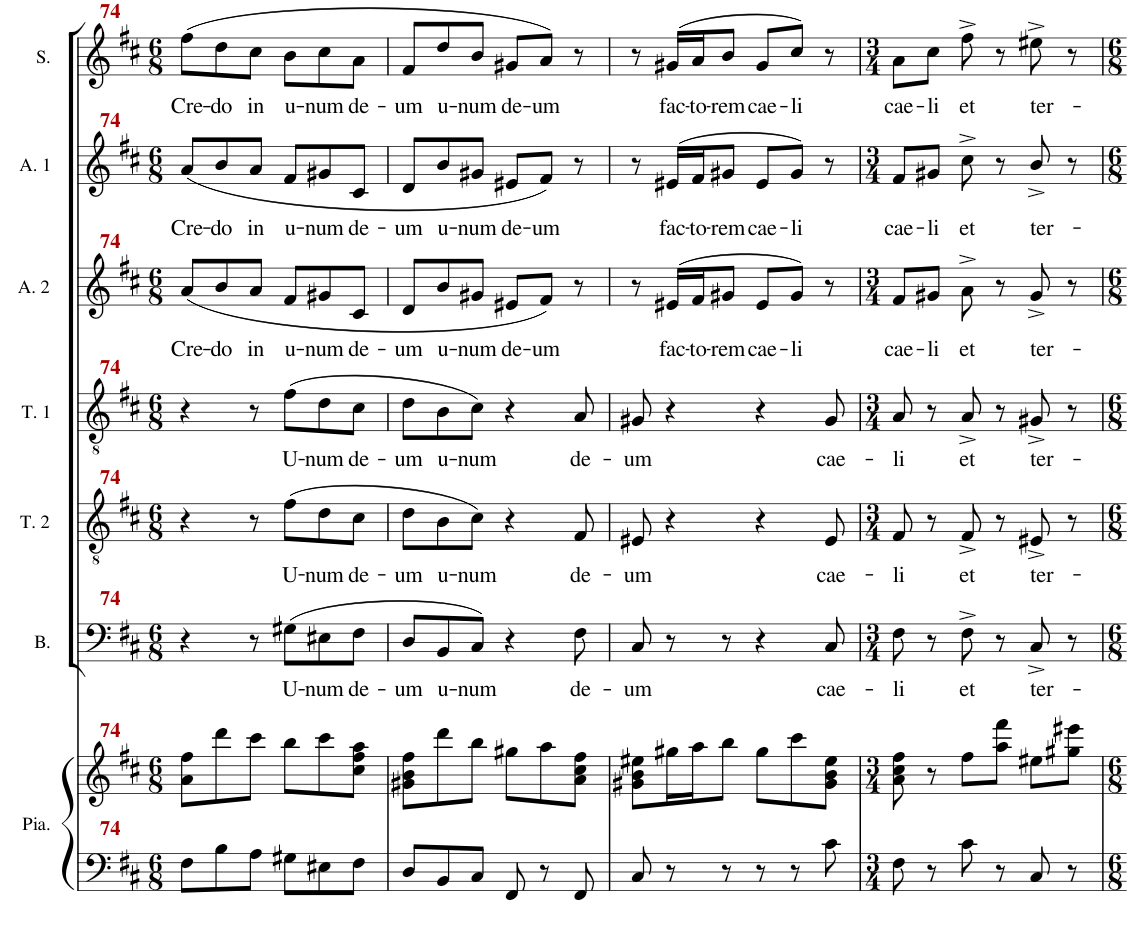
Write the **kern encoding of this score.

**kern	**kern	**kern	**text	**kern	**text	**kern	**text	**kern	**text	**kern	**text	**kern	**text
*part7	*part7	*part6	*part6	*part5	*part5	*part4	*part4	*part3	*part3	*part2	*part2	*part1	*part1
*staff8	*staff7	*staff6	*staff6	*staff5	*staff5	*staff4	*staff4	*staff3	*staff3	*staff2	*staff2	*staff1	*staff1
*I"Piano	*	*I"Basse	*	*I"Ténor 2	*	*I"Ténor 1	*	*I"Alto 2	*	*I"Alto 1	*	*I"Soprano	*
*I'Pno.	*	*I'B.	*	*I'T. 2	*	*I'T. 1	*	*I'A. 2	*	*I'A. 1	*	*I'S.	*
!!LO:PB:g=z
*clefF4	*clefG2	*clefF4	*	*clefGv2	*	*clefGv2	*	*clefG2	*	*clefG2	*	*clefG2	*
*k[f#c#]	*k[f#c#]	*k[f#c#]	*	*k[f#c#]	*	*k[f#c#]	*	*k[f#c#]	*	*k[f#c#]	*	*k[f#c#]	*
*M6/8	*M6/8	*M6/8	*	*M6/8	*	*M6/8	*	*M6/8	*	*M6/8	*	*M6/8	*
=74	=74	=74	=74	=74	=74	=74	=74	=74	=74	=74	=74	=74	=74
!	!	!	!	!	!	!	!	!	!LO:LY:b	!	!LO:LY:b	!	!LO:LY:b
8F#\L	8a\ 8ff#\L	4r	.	4r	.	4r	.	(8a/L	Cre-	(8a/L	Cre-	(8ff#\L	Cre-
!	!	!	!	!	!	!	!	!	!LO:LY:b	!	!LO:LY:b	!	!LO:LY:b
8B\	8ddd\	.	.	.	.	.	.	8b/	-do	8b/	-do	8dd\	-do
!	!	!	!	!	!	!	!	!	!LO:LY:b	!	!LO:LY:b	!	!LO:LY:b
8A\J	8ccc#\J	8r	.	8r	.	8r	.	8a/J	in	8a/J	in	8cc#\J	in
!	!	!	!LO:LY:b	!	!LO:LY:b	!	!LO:LY:b	!	!LO:LY:b	!	!LO:LY:b	!	!LO:LY:b
8G#X\L	8bb\L	(8G#X\L	U-	(8f#\L	U-	(8f#\L	U-	8f#/L	u-	8f#/L	u-	8b\L	u-
!	!	!	!LO:LY:b	!	!LO:LY:b	!	!LO:LY:b	!	!LO:LY:b	!	!LO:LY:b	!	!LO:LY:b
8E#X\	8ccc#\	8E#X\	-num	8d\	-num	8d\	-num	8g#X/	-num	8g#X/	-num	8cc#\	-num
!	!	!	!LO:LY:b	!	!LO:LY:b	!	!LO:LY:b	!	!LO:LY:b	!	!LO:LY:b	!	!LO:LY:b
8F#\J	8cc#\ 8ff#\ 8aa\J	8F#\J	de-	8c#\J	de-	8c#\J	de-	8c#/J	de-	8c#/J	de-	8a\J	de-
=75	=75	=75	=75	=75	=75	=75	=75	=75	=75	=75	=75	=75	=75
!	!	!	!LO:LY:b	!	!LO:LY:b	!	!LO:LY:b	!	!LO:LY:b	!	!LO:LY:b	!	!LO:LY:b
8D/L	8g#X\ 8b\ 8ff#\L	8D/L	-um	8d\L	-um	8d\L	-um	8d/L	-um	8d/L	-um	8f#/L	-um
!	!	!	!LO:LY:b	!	!LO:LY:b	!	!LO:LY:b	!	!LO:LY:b	!	!LO:LY:b	!	!LO:LY:b
8BB/	8ddd\	8BB/	u-	8B\	u-	8B\	u-	8b/	u-	8b/	u-	8dd/	u-
!	!	!	!LO:LY:b	!	!LO:LY:b	!	!LO:LY:b	!	!LO:LY:b	!	!LO:LY:b	!	!LO:LY:b
8C#/J	8bb\J	8C#/J)	-num	8c#\J)	-num	8c#\J)	-num	8g#X/J	-num	8g#X/J	-num	8b/J	-num
!	!	!	!	!	!	!	!	!	!LO:LY:b	!	!LO:LY:b	!	!LO:LY:b
8FF#/	8gg#X\L	4r	.	4r	.	4r	.	8e#X/L	de-	8e#X/L	de-	8g#X/L	de-
!	!	!	!	!	!	!	!	!	!LO:LY:b	!	!LO:LY:b	!	!LO:LY:b
8r	8aa\	.	.	.	.	.	.	8f#/J)	-um	8f#/J)	-um	8a/J)	-um
!	!	!	!LO:LY:b	!	!LO:LY:b	!	!LO:LY:b	!	!	!	!	!	!
8FF#/	8a\ 8cc#\ 8ff#\J	8F#\	de-	8F#/	de-	8A/	de-	8r	.	8r	.	8r	.
=76	=76	=76	=76	=76	=76	=76	=76	=76	=76	=76	=76	=76	=76
!	!	!	!LO:LY:b	!	!LO:LY:b	!	!LO:LY:b	!	!	!	!	!	!
8C#/	8g#X\ 8b\ 8ee#X\L	8C#/	-um	8E#X/	-um	8G#X/	-um	8r	.	8r	.	8r	.
!	!	!	!	!	!	!	!	!	!LO:LY:b	!	!LO:LY:b	!	!LO:LY:b
8r	16gg#X\L	8r	.	4r	.	4r	.	(>16e#X/LL	fac-	(>16e#X/LL	fac-	(>16g#X/LL	fac-
!	!	!	!	!	!	!	!	!	!LO:LY:b	!	!LO:LY:b	!	!LO:LY:b
.	16aa\J	.	.	.	.	.	.	16f#/J	-to-	16f#/J	-to-	16a/J	-to-
!	!	!	!	!	!	!	!	!	!LO:LY:b	!	!LO:LY:b	!	!LO:LY:b
8r	8bb\J	8r	.	.	.	.	.	8g#X/J	-rem	8g#X/J	-rem	8b/J	-rem
!	!	!	!	!	!	!	!	!	!LO:LY:b	!	!LO:LY:b	!	!LO:LY:b
8r	8gg#\L	4r	.	4r	.	4r	.	8e#/L	cae-	8e#/L	cae-	8g#/L	cae-
!	!	!	!	!	!	!	!	!	!LO:LY:b	!	!LO:LY:b	!	!LO:LY:b
8r	8ccc#\	.	.	.	.	.	.	8g#/J)	-li	8g#/J)	-li	8cc#/J)	-li
!	!	!	!LO:LY:b	!	!LO:LY:b	!	!LO:LY:b	!	!	!	!	!	!
8c#\	8g#\ 8b\ 8ee#\J	8C#/	cae-	8E#/	cae-	8G#/	cae-	8r	.	8r	.	8r	.
=77	=77	=77	=77	=77	=77	=77	=77	=77	=77	=77	=77	=77	=77
*M3/4	*M3/4	*M3/4	*	*M3/4	*	*M3/4	*	*M3/4	*	*M3/4	*	*M3/4	*
!	!	!	!LO:LY:b	!	!LO:LY:b	!	!LO:LY:b	!	!LO:LY:b	!	!LO:LY:b	!	!LO:LY:b
8F#\	8a\ 8cc#\ 8ff#\	8F#\	-li	8F#/	-li	8A/	-li	8f#/L	cae-	8f#/L	cae-	8a\L	cae-
!	!	!	!	!	!	!	!	!	!LO:LY:b	!	!LO:LY:b	!	!LO:LY:b
8r	8r	8r	.	8r	.	8r	.	8g#X/J	-li	8g#X/J	-li	8cc#\J	-li
!	!	!	!LO:LY:b	!	!LO:LY:b	!	!LO:LY:b	!	!LO:LY:b	!	!LO:LY:b	!	!LO:LY:b
8c#\	8ff#\L	8F#^\	et	8F#^/	et	8A^/	et	8a^\	et	8cc#^\	et	8ff#^\	et
8r	8aa\ 8fff#\J	8r	.	8r	.	8r	.	8r	.	8r	.	8r	.
!	!	!	!LO:LY:b	!	!LO:LY:b	!	!LO:LY:b	!	!LO:LY:b	!	!LO:LY:b	!	!LO:LY:b
8C#/	8ee#X\L	8C#^/	ter-	8E#X^/	ter-	8G#X^/	ter-	8g#^/	ter-	8b^/	ter-	8ee#X^\	ter-
8r	8gg#X\ 8eee#X\J	8r	.	8r	.	8r	.	8r	.	8r	.	8r	.
=	=	=	=	=	=	=	=	=	=	=	=	=	=
*-	*-	*-	*-	*-	*-	*-	*-	*-	*-	*-	*-	*-	*-
